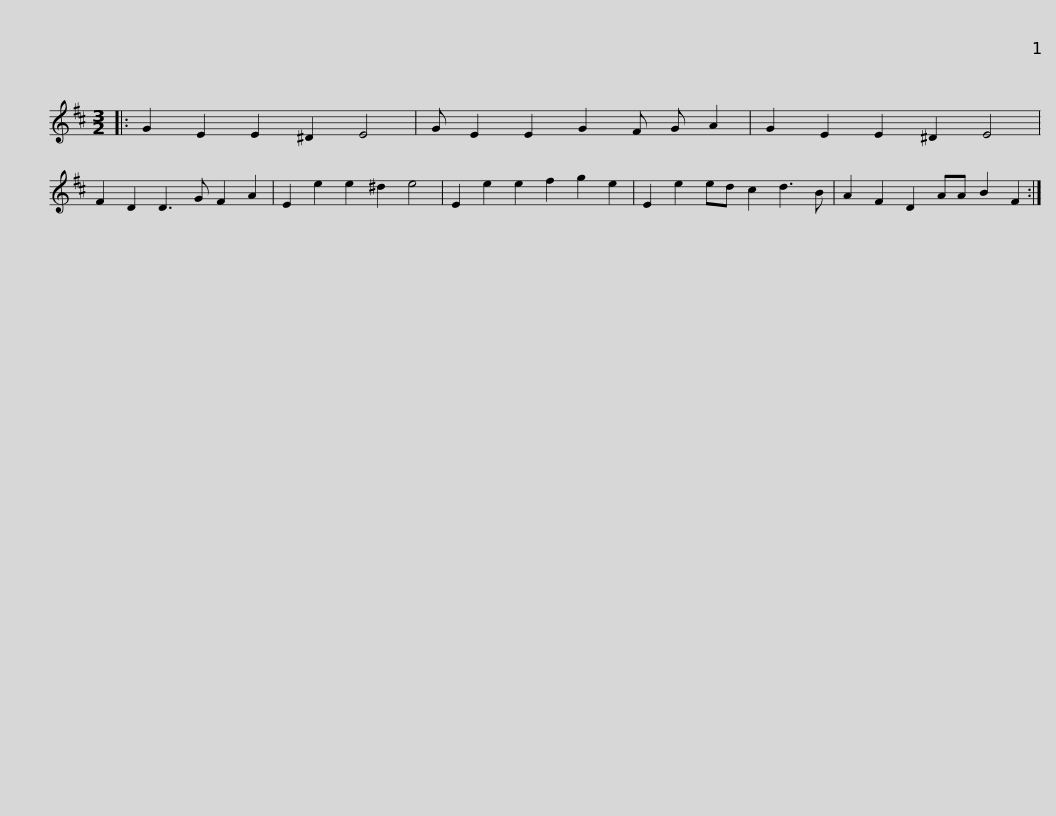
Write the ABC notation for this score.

X:1
L:1/8
M:3/2
I:linebreak $
K:D
V:1 treble
V:1
|: G2 E2 E2 ^D2 E4 | G E2 E2 G2 F G A2 | G2 E2 E2 ^D2 E4 | F2 D2 D3 G F2 A2 | E2 e2 e2 ^d2 e4 | %5
 E2 e2 e2 f2 g2 e2 |$ E2 e2 ed c2 d3 B | A2 F2 D2 AA B2 F2 :| %8
